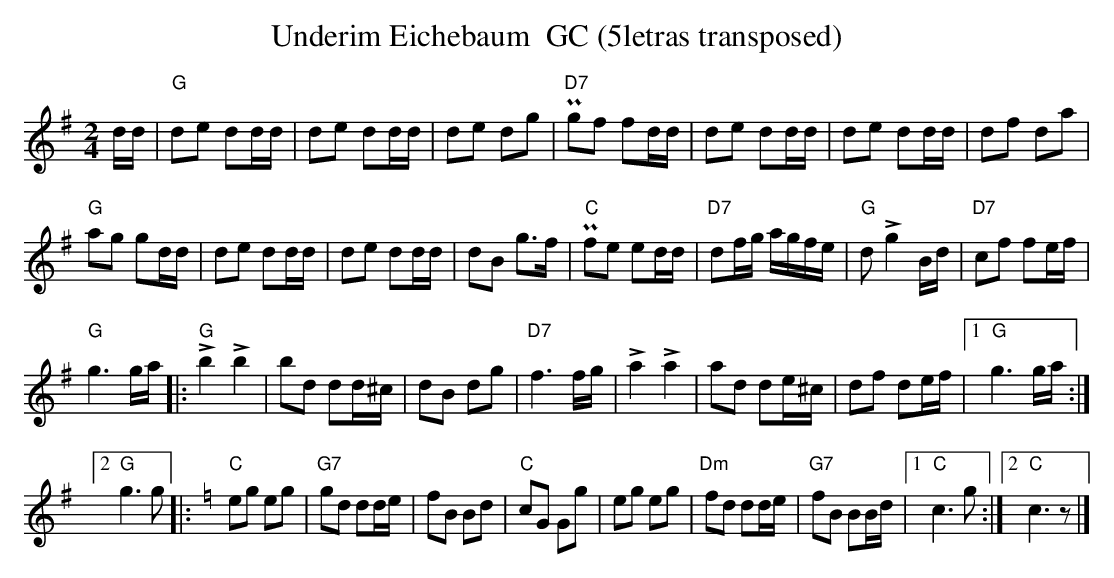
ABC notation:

X:1
T:Underim Eichebaum  GC (5letras transposed)
M:2/4
L:1/8
K:G transpose=3 %%MIDI gchordon
d/2d/2 | "G"de dd/2d/2 | de dd/2d/2 | de dg | P"D7"gf fd/2d/2 | de dd/2d/2 | \
de dd/2d/2 | df da |
 "G"ag gd/2d/2 | de dd/2d/2 | de dd/2d/2 | dB g>f | \
P"C"fe ed/2d/2 | "D7"df/2g/2 a/2g/2f/2e/2 | "G"d!>!g2 B/2d/2 | "D7"cf fe/2f/2 |
 "G"g3g/2a/2 |: !>!"G"b2 !>!b2 | \
bd dd/2^c/2 | dB dg | "D7"f3f/2g/2 | !>!a2!>!a2 | ad de/2^c/2 | df de/2f/2 |1 \
"G"g3g/2a/2 :|2
 "G"g3g |: [K:C] "C"eg eg | "G7"gd dd/2e/2 | fB Bd | "C"cG Gg | \
eg eg | "Dm"fd dd/2e/2 | "G7"fB BB/2d/2 |1 "C"c3g :|2 "C"c3z |]
